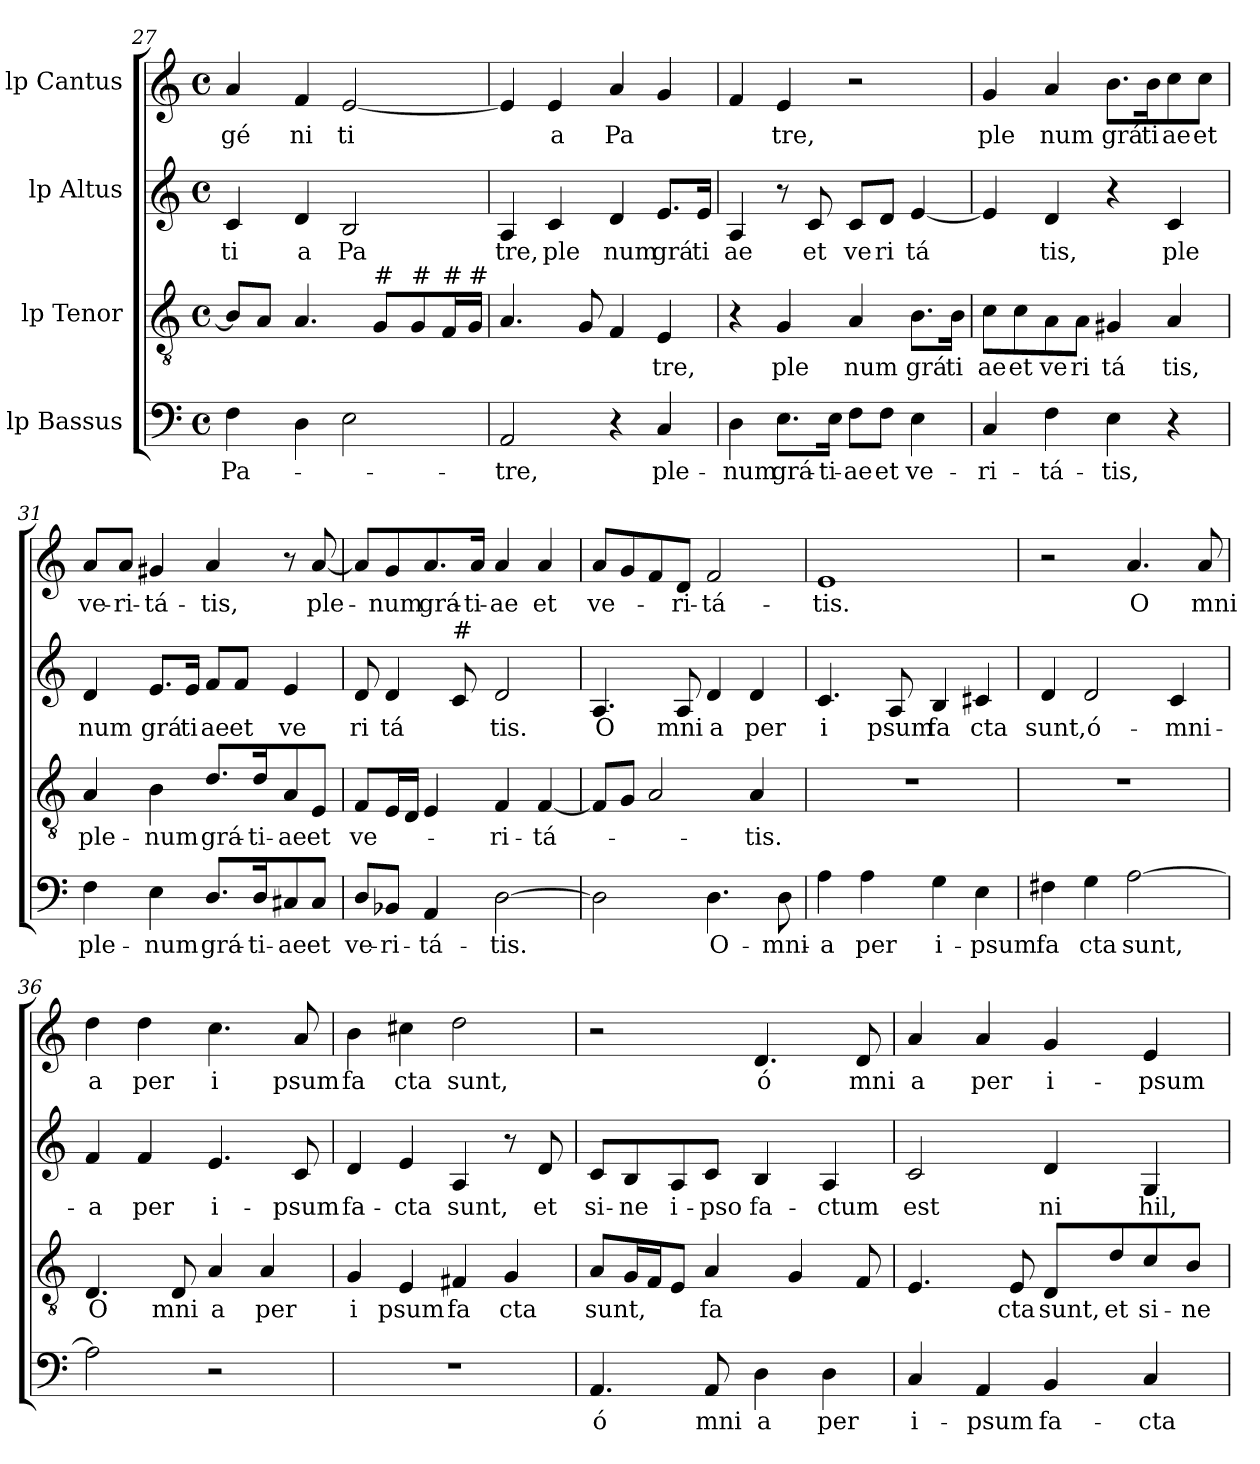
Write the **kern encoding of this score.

**kern	**text	**kern	**text	**kern	**text	**kern	**text
*part4	*part4	*part3	*part3	*part2	*part2	*part1	*part1
*staff4	*staff4	*staff3	*staff3	*staff2	*staff2	*staff1	*staff1
*I"lp Bassus	*	*I"lp Tenor	*	*I"lp Altus	*	*I"lp Cantus	*
!!LO:LB:g=z
*clefF4	*	*clefGv2	*	*clefG2	*	*clefG2	*
*M4/4	*	*M4/4	*	*M4/4	*	*M4/4	*
*met(c)	*	*met(c)	*	*met(c)	*	*met(c)	*
=27	=27	=27	=27	=27	=27	=27	=27
!	!LO:LY:b:cj	!	!	!	!LO:LY:b:cj	!	!LO:LY:b:cj
*^	*	*	*	*	*	*	*
4F\	8ryy	Pa-	8B/L]	.	4c/	ti	4a/	gé
.	64ryy	.	8A/J	.	.	.	.	.
.	2ryy	.	.	.	.	.	.	.
!	!	!	!	!	!	!LO:LY:b:cj	!	!LO:LY:b:cj
4D\	.	.	4.A/	.	4d/	a	4f/	ni
!	!	!	!	!	!	!LO:LY:b:cj	!	!LO:LY:b:cj
2E\	.	.	.	.	2B/	Pa	[<2e/	ti
!	!	!	!LO:TX:a:t=#	!	!	!	!	!
.	.	.	8G/L	.	.	.	.	.
.	4ryy	.	.	.	.	.	.	.
!	!	!	!LO:TX:a:t=#	!	!	!	!	!
.	.	.	8G/	.	.	.	.	.
!	!	!	!LO:TX:a:t=#	!	!	!	!	!
.	.	.	16F/	.	.	.	.	.
.	16..ryy	.	.	.	.	.	.	.
!	!	!	!LO:TX:a:t=#	!	!	!	!	!
.	.	.	16G/J	.	.	.	.	.
=28	=28	=28	=28	=28	=28	=28	=28	=28
!	!	!LO:LY:b:cj	!	!	!	!LO:LY:b:cj	!	!
*v	*v	*	*	*	*	*	*	*
2AA/	-tre,	4.A/	.	4A/	tre,	4e/]	.
!	!	!	!	!	!LO:LY:b:cj	!	!LO:LY:b:cj
.	.	.	.	4c/	ple	4e/	a
.	.	8G/	.	.	.	.	.
!	!	!	!	!	!LO:LY:b:cj	!	!LO:LY:b:cj
4r	.	4F/	.	4d/	num	4a/	Pa
!	!LO:LY:b:cj	!	!LO:LY:b:cj	!	!LO:LY:b:cj	!	!
4C/	ple-	4E/	tre,	8.e/L	grá	4g/	.
!	!	!	!	!	!LO:LY:b:cj	!	!
.	.	.	.	16e/J	ti	.	.
=29	=29	=29	=29	=29	=29	=29	=29
!	!LO:LY:b:cj	!	!	!	!LO:LY:b:cj	!	!
4D\	-num	4r	.	4A/	ae	4f/	.
!	!LO:LY:b:cj	!	!LO:LY:b:cj	!	!	!	!LO:LY:b:cj
8.E\L	grá-	4G/	ple	8r	.	4e/	tre,
!	!	!	!	!	!LO:LY:b:cj	!	!
.	.	.	.	8c/	et	.	.
!	!LO:LY:b:cj	!	!	!	!	!	!
16E\J	-ti-	.	.	.	.	.	.
!	!LO:LY:b:cj	!	!LO:LY:b:cj	!	!LO:LY:b:cj	!	!
8F\L	-ae	4A/	num	8c/L	ve	2r	.
!	!LO:LY:b:cj	!	!	!	!LO:LY:b:cj	!	!
8F\J	et	.	.	8d/J	ri	.	.
!	!LO:LY:b:cj	!	!LO:LY:b:cj	!	!LO:LY:b:cj	!	!
4E\	ve-	8.B\L	grá	[<4e/	tá	.	.
!	!	!	!LO:LY:b:cj	!	!	!	!
.	.	16B\J	ti	.	.	.	.
=30	=30	=30	=30	=30	=30	=30	=30
!	!LO:LY:b:cj	!	!LO:LY:b:cj	!	!	!	!LO:LY:b:cj
4C/	-ri-	8c\L	ae	4e/]	.	4g/	ple
!	!	!	!LO:LY:b:cj	!	!	!	!
.	.	8c\	et	.	.	.	.
!	!LO:LY:b:cj	!	!LO:LY:b:cj	!	!LO:LY:b:cj	!	!LO:LY:b:cj
4F\	-tá-	8A\	ve	4d/	tis,	4a/	num
!	!	!	!LO:LY:b:cj	!	!	!	!
.	.	8A\J	ri	.	.	.	.
!	!LO:LY:b:cj	!	!LO:LY:b:cj	!	!	!	!LO:LY:b:cj
4E\	-tis,	4G#X/	tá	4r	.	8.b\L	grá
!	!	!	!	!	!	!	!LO:LY:b:cj
.	.	.	.	.	.	16b\	ti
!	!	!	!LO:LY:b:cj	!	!LO:LY:b:cj	!	!LO:LY:b:cj
4r	.	4A/	tis,	4c/	ple	8cc\	ae
!	!	!	!	!	!	!	!LO:LY:b:cj
.	.	.	.	.	.	8cc\J	et
!!LO:LB:g=z
=31	=31	=31	=31	=31	=31	=31	=31
!	!LO:LY:b:cj	!	!LO:LY:b:cj	!	!LO:LY:b:cj	!	!LO:LY:b:cj
4F\	ple-	4A/	ple-	4d/	num	8a/L	ve-
!	!	!	!	!	!	!	!LO:LY:b:cj
.	.	.	.	.	.	8a/J	-ri-
!	!LO:LY:b:cj	!	!LO:LY:b:cj	!	!LO:LY:b:cj	!	!LO:LY:b:cj
4E\	-num	4B\	-num	8.e/L	grá	4g#X/	-tá-
!	!	!	!	!	!LO:LY:b:cj	!	!
.	.	.	.	16e/J	ti	.	.
!	!LO:LY:b:cj	!	!LO:LY:b:cj	!	!LO:LY:b:cj	!	!LO:LY:b:cj
8.D/L	grá-	8.d/L	grá-	8f/L	ae	4a/	-tis,
!	!	!	!	!	!LO:LY:b:cj	!	!
.	.	.	.	8f/J	et	.	.
!	!LO:LY:b:cj	!	!LO:LY:b:cj	!	!	!	!
16D/	-ti-	16d/	-ti-	.	.	.	.
!	!LO:LY:b:cj	!	!LO:LY:b:cj	!	!LO:LY:b:cj	!	!
8C#X/	-ae	8A/	-ae	4e/	ve	8r	.
!	!LO:LY:b:cj	!	!LO:LY:b:cj	!	!	!	!LO:LY:b:cj
8C#/J	et	8E/J	et	.	.	[<8a/	ple-
=32	=32	=32	=32	=32	=32	=32	=32
!	!LO:LY:b:cj	!	!LO:LY:b:cj	!	!LO:LY:b:cj	!	!
8D/L	ve-	8F/L	ve-	8d/	ri	8a/L]	.
!	!LO:LY:b:cj	!	!	!	!LO:LY:b:cj	!	!LO:LY:b:cj
8BB-X/J	-ri-	16E/	.	4d/	tá	8g/	-num
.	.	16D/J	.	.	.	.	.
!	!LO:LY:b:cj	!	!	!	!	!	!LO:LY:b:cj
4AA/	-tá-	4E/	.	.	.	8.a/	grá-
!	!	!	!	!LO:TX:a:t=#	!	!	!
.	.	.	.	8c/	.	.	.
!	!	!	!	!	!	!	!LO:LY:b:cj
.	.	.	.	.	.	16a/J	-ti-
!	!LO:LY:b:cj	!	!LO:LY:b:cj	!	!LO:LY:b:cj	!	!LO:LY:b:cj
[>2D\	-tis.	4F/	-ri-	2d/	tis.	4a/	-ae
!	!	!	!LO:LY:b:cj	!	!	!	!LO:LY:b:cj
.	.	[<4F/	-tá-	.	.	4a/	et
=33	=33	=33	=33	=33	=33	=33	=33
!	!	!	!	!	!LO:LY:b:cj	!	!LO:LY:b:cj
2D\]	.	8F/L]	.	4.A/	O	8a/L	ve-
.	.	8G/J	.	.	.	8g/	.
.	.	2A/	.	.	.	8f/	.
!	!	!	!	!	!LO:LY:b:cj	!	!LO:LY:b:cj
.	.	.	.	8A/	mni	8d/J	-ri-
!	!LO:LY:b:cj	!	!	!	!LO:LY:b:cj	!	!LO:LY:b:cj
4.D\	O-	.	.	4d/	a	2f/	-tá-
!	!	!	!LO:LY:b:cj	!	!LO:LY:b:cj	!	!
.	.	4A/	-tis.	4d/	per	.	.
!	!LO:LY:b:cj	!	!	!	!	!	!
8D\	-mni-	.	.	.	.	.	.
=34	=34	=34	=34	=34	=34	=34	=34
!	!LO:LY:b:cj	!	!	!	!LO:LY:b:cj	!	!LO:LY:b:cj
4A\	-a	1r	.	4.c/	i	1e	-tis.
!	!LO:LY:b:cj	!	!	!	!	!	!
4A\	per	.	.	.	.	.	.
!	!	!	!	!	!LO:LY:b:cj	!	!
.	.	.	.	8A/	psum	.	.
!	!LO:LY:b:cj	!	!	!	!LO:LY:b:cj	!	!
4G\	i-	.	.	4B/	fa	.	.
!	!LO:LY:b:cj	!	!	!	!LO:LY:b:cj	!	!
4E\	-psum	.	.	4c#X/	cta	.	.
!!LO:PB:g=z
=35	=35	=35	=35	=35	=35	=35	=35
!	!LO:LY:b:cj	!	!	!	!LO:LY:b:cj	!	!
4F#X\	fa	1r	.	4d/	sunt,	2r	.
!	!LO:LY:b:cj	!	!	!	!LO:LY:b:cj	!	!
4G\	cta	.	.	2d/	ó-	.	.
!	!LO:LY:b:cj	!	!	!	!	!	!LO:LY:b:cj
[>2A\	sunt,	.	.	.	.	4.a/	O
!	!	!	!	!	!LO:LY:b:cj	!	!
.	.	.	.	4c/	-mni-	.	.
!	!	!	!	!	!	!	!LO:LY:b:cj
.	.	.	.	.	.	8a/	mni
=36	=36	=36	=36	=36	=36	=36	=36
!	!	!	!LO:LY:b:cj	!	!LO:LY:b:cj	!	!LO:LY:b:cj
2A\]	.	4.D/	O	4f/	-a	4dd\	a
!	!	!	!	!	!LO:LY:b:cj	!	!LO:LY:b:cj
.	.	.	.	4f/	per	4dd\	per
!	!	!	!LO:LY:b:cj	!	!	!	!
.	.	8D/	mni	.	.	.	.
!	!	!	!LO:LY:b:cj	!	!LO:LY:b:cj	!	!LO:LY:b:cj
2r	.	4A/	a	4.e/	i-	4.cc\	i
!	!	!	!LO:LY:b:cj	!	!	!	!
.	.	4A/	per	.	.	.	.
!	!	!	!	!	!LO:LY:b:cj	!	!LO:LY:b:cj
.	.	.	.	8c/	-psum	8a/	psum
=37	=37	=37	=37	=37	=37	=37	=37
!	!	!	!LO:LY:b:cj	!	!LO:LY:b:cj	!	!LO:LY:b:cj
1r	.	4G/	i	4d/	fa-	4b\	fa
!	!	!	!LO:LY:b:cj	!	!LO:LY:b:cj	!	!LO:LY:b:cj
.	.	4E/	psum	4e/	-cta	4cc#X\	cta
!	!	!	!LO:LY:b:cj	!	!LO:LY:b:cj	!	!LO:LY:b:cj
.	.	4F#X/	fa	4A/	sunt,	2dd\	sunt,
!	!	!	!LO:LY:b:cj	!	!	!	!
.	.	4G/	cta	8r	.	.	.
!	!	!	!	!	!LO:LY:b:cj	!	!
.	.	.	.	8d/	et	.	.
=38	=38	=38	=38	=38	=38	=38	=38
!	!LO:LY:b:cj	!	!LO:LY:b	!	!LO:LY:b:cj	!	!
4.AA/	ó	8A/L	sunt,	8c/L	si-	2r	.
!	!	!	!	!	!LO:LY:b:cj	!	!
.	.	16G/	.	8B/	-ne	.	.
.	.	16F/	.	.	.	.	.
!	!	!	!	!	!LO:LY:b:cj	!	!
.	.	8E/J	.	8A/	i-	.	.
!	!LO:LY:b:cj	!	!LO:LY:b:cj	!	!LO:LY:b:cj	!	!
8AA/	mni	4A/	fa	8c/J	-pso	.	.
!	!LO:LY:b:cj	!	!	!	!LO:LY:b:cj	!	!LO:LY:b:cj
4D\	a	.	.	4B/	fa-	4.d/	ó
.	.	4G/	.	.	.	.	.
!	!LO:LY:b:cj	!	!	!	!LO:LY:b:cj	!	!
4D\	per	.	.	4A/	-ctum	.	.
!	!	!	!	!	!	!	!LO:LY:b:cj
.	.	8F/	.	.	.	8d/	mni
!!LO:LB:g=z
=39	=39	=39	=39	=39	=39	=39	=39
!	!LO:LY:b:cj	!	!	!	!LO:LY:b:cj	!	!LO:LY:b:cj
*	*	*^	*	*	*	*	*
4C/	i-	4.E/	16.ryy	.	2c/	est	4a/	a
.	.	.	2ryy	.	.	.	.	.
!	!LO:LY:b:cj	!	!	!	!	!	!	!LO:LY:b:cj
4AA/	-psum	.	.	.	.	.	4a/	per
!	!	!	!	!LO:LY:b:cj	!	!	!	!
.	.	8E/	.	cta	.	.	.	.
!	!LO:LY:b:cj	!	!	!LO:LY:b:cj	!	!LO:LY:b:cj	!	!LO:LY:b:cj
4BB/	fa-	8D/L	.	sunt,	4d/	ni	4g/	i-
.	.	.	4ryy	.	.	.	.	.
!	!	!	!	!LO:LY:b:cj	!	!	!	!
.	.	8d/	.	et	.	.	.	.
!	!LO:LY:b:cj	!	!	!LO:LY:b:cj	!	!LO:LY:b:cj	!	!LO:LY:b:cj
4C/	-cta	8c/	.	si-	4G/	hil,	4e/	-psum
.	.	.	8ryy	.	.	.	.	.
!	!	!	!	!LO:LY:b:cj	!	!	!	!
.	.	8B/J	.	-ne	.	.	.	.
.	.	.	32ryy	.	.	.	.	.
*	*	*v	*v	*	*	*	*	*
=	=	=	=	=	=	=	=
*-	*-	*-	*-	*-	*-	*-	*-
